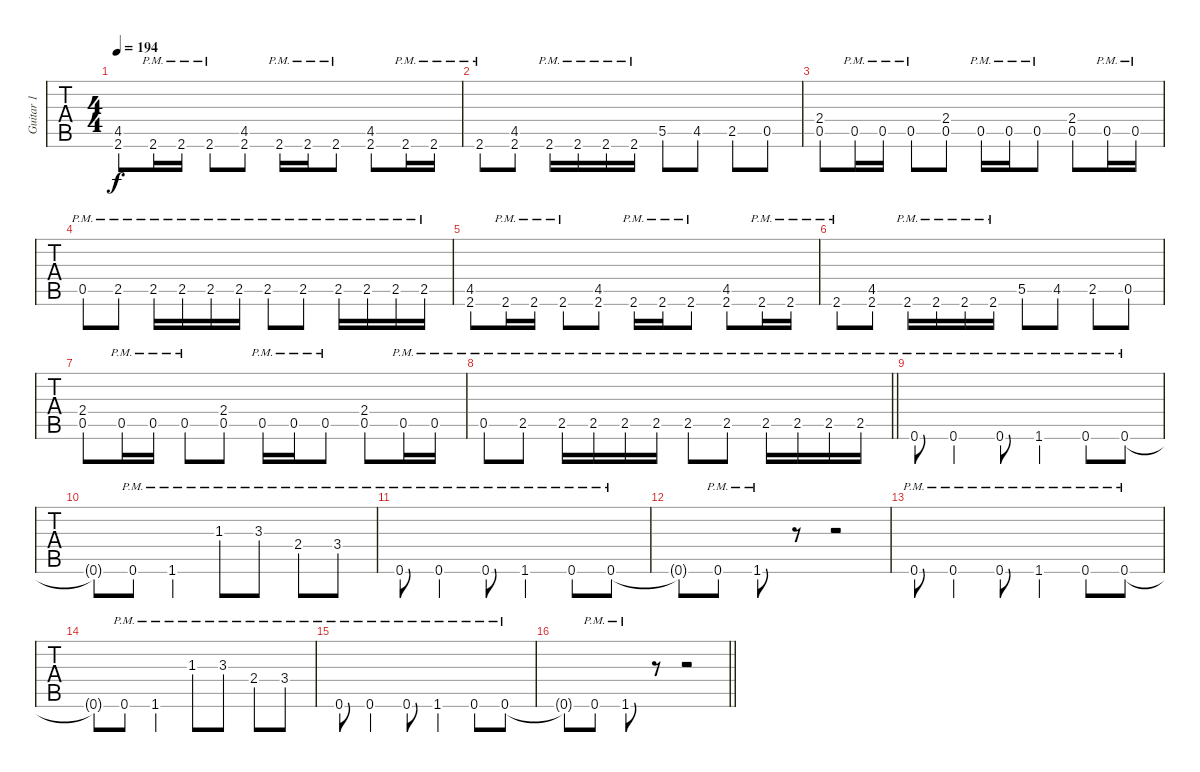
\track ("Guitar 1" "Guitar 1") {instrument distortionguitar}
\staff {tabs}
\tuning (B3 Gb3 D3 A2 E2 B1) {hide}
\ts (4 4)
\tempo 194
\clef g2
\ks c
(4.5 2.6).8{dy f} 2.6{pm}.16 2.6{pm}.16 2.6{pm}.8 (4.5 2.6).8 2.6{pm}.16 2.6{pm}.16 2.6{pm}.8 (4.5 2.6).8 2.6{pm}.16 2.6{pm}.16 |
2.6{pm}.8 (4.5 2.6).8 2.6{pm}.16 2.6{pm}.16 2.6{pm}.16 2.6{pm}.16 5.5.8 4.5.8 2.5.8 0.5.8 |
(2.4 0.5).8 0.5{pm}.16 0.5{pm}.16 0.5{pm}.8 (2.4 0.5).8 0.5{pm}.16 0.5{pm}.16 0.5{pm}.8 (2.4 0.5).8 0.5{pm}.16 0.5{pm}.16 |
0.5{pm}.8 2.5{pm}.8 2.5{pm}.16 2.5{pm}.16 2.5{pm}.16 2.5{pm}.16 2.5{pm}.8 2.5{pm}.8 2.5{pm}.16 2.5{pm}.16 2.5{pm}.16 2.5{pm}.16 |
(4.5 2.6).8 2.6{pm}.16 2.6{pm}.16 2.6{pm}.8 (4.5 2.6).8 2.6{pm}.16 2.6{pm}.16 2.6{pm}.8 (4.5 2.6).8 2.6{pm}.16 2.6{pm}.16 |
2.6{pm}.8 (4.5 2.6).8 2.6{pm}.16 2.6{pm}.16 2.6{pm}.16 2.6{pm}.16 5.5.8 4.5.8 2.5.8 0.5.8 |
(2.4 0.5).8 0.5{pm}.16 0.5{pm}.16 0.5{pm}.8 (2.4 0.5).8 0.5{pm}.16 0.5{pm}.16 0.5{pm}.8 (2.4 0.5).8 0.5{pm}.16 0.5{pm}.16 |
\barLineRight lightlight
0.5{pm}.8 2.5{pm}.8 2.5{pm}.16 2.5{pm}.16 2.5{pm}.16 2.5{pm}.16 2.5{pm}.8 2.5{pm}.8 2.5{pm}.16 2.5{pm}.16 2.5{pm}.16 2.5{pm}.16 |
0.6{pm}.8 0.6{pm}.4 0.6{pm}.8 1.6{pm}.4 0.6{pm}.8 0.6{pm}.8 |
0.6{t}.8 0.6{pm}.8 1.6{pm}.4 1.3{pm}.8 3.3{pm}.8 2.4{pm}.8 3.4{pm}.8 |
0.6{pm}.8 0.6{pm}.4 0.6{pm}.8 1.6{pm}.4 0.6{pm}.8 0.6{pm}.8 |
0.6{t}.8 0.6{pm}.8 1.6{pm}.8 r.8 r.2 |
0.6{pm}.8 0.6{pm}.4 0.6{pm}.8 1.6{pm}.4 0.6{pm}.8 0.6{pm}.8 |
0.6{t}.8 0.6{pm}.8 1.6{pm}.4 1.3{pm}.8 3.3{pm}.8 2.4{pm}.8 3.4{pm}.8 |
0.6{pm}.8 0.6{pm}.4 0.6{pm}.8 1.6{pm}.4 0.6{pm}.8 0.6{pm}.8 |
\barLineRight lightlight
0.6{t}.8 0.6{pm}.8 1.6{pm}.8 r.8 r.2
